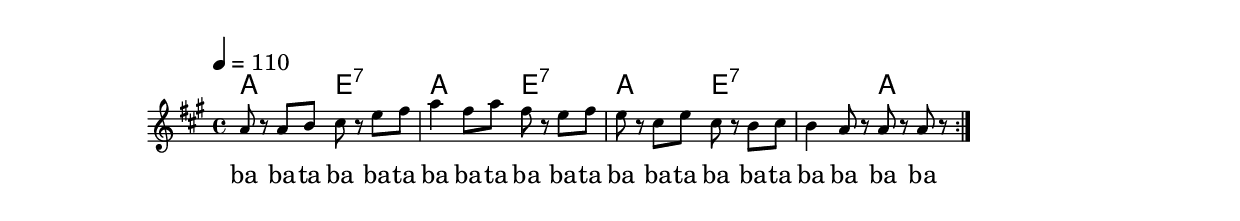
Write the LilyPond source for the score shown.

\version "2.19.45"

melody = \relative c'' {
	\tempo 4 = 110
  \clef treble
  \key a \major
  \time 4/4
  \set Score.voltaSpannerDuration = #(ly:make-moment 4/4)
	\new Voice = "words" {
		\repeat volta 2 {
			 \teeny a8 \tiny r a b cis r e fis | a4 fis8 a fis r e fis | e r cis e cis r b cis | b4 a8 r a r a r 
		}
	}
}

text =  \lyricmode {
	ba ba -- ta ba ba -- ta | ba ba -- ta ba ba -- ta |
	ba ba -- ta ba ba -- ta | ba ba ba ba  |
}


twochords = \chordmode { a2 e:7 }
reverse = \chordmode { e:7 a2 }

harmonies = {
	\twochords \twochords \twochords \reverse

}

\score {
  <<
    \new ChordNames {
      \set chordChanges = ##t
      \harmonies
    }
    \new Staff \with { \magnifyStaff #5/7 } {
    	\new Voice = "one" { \melody }
  	}
    \new Lyrics \lyricsto "words" \text
  >>
  \layout { 
   % #(layout-set-staff-size 14)
   }
  \midi { }
}